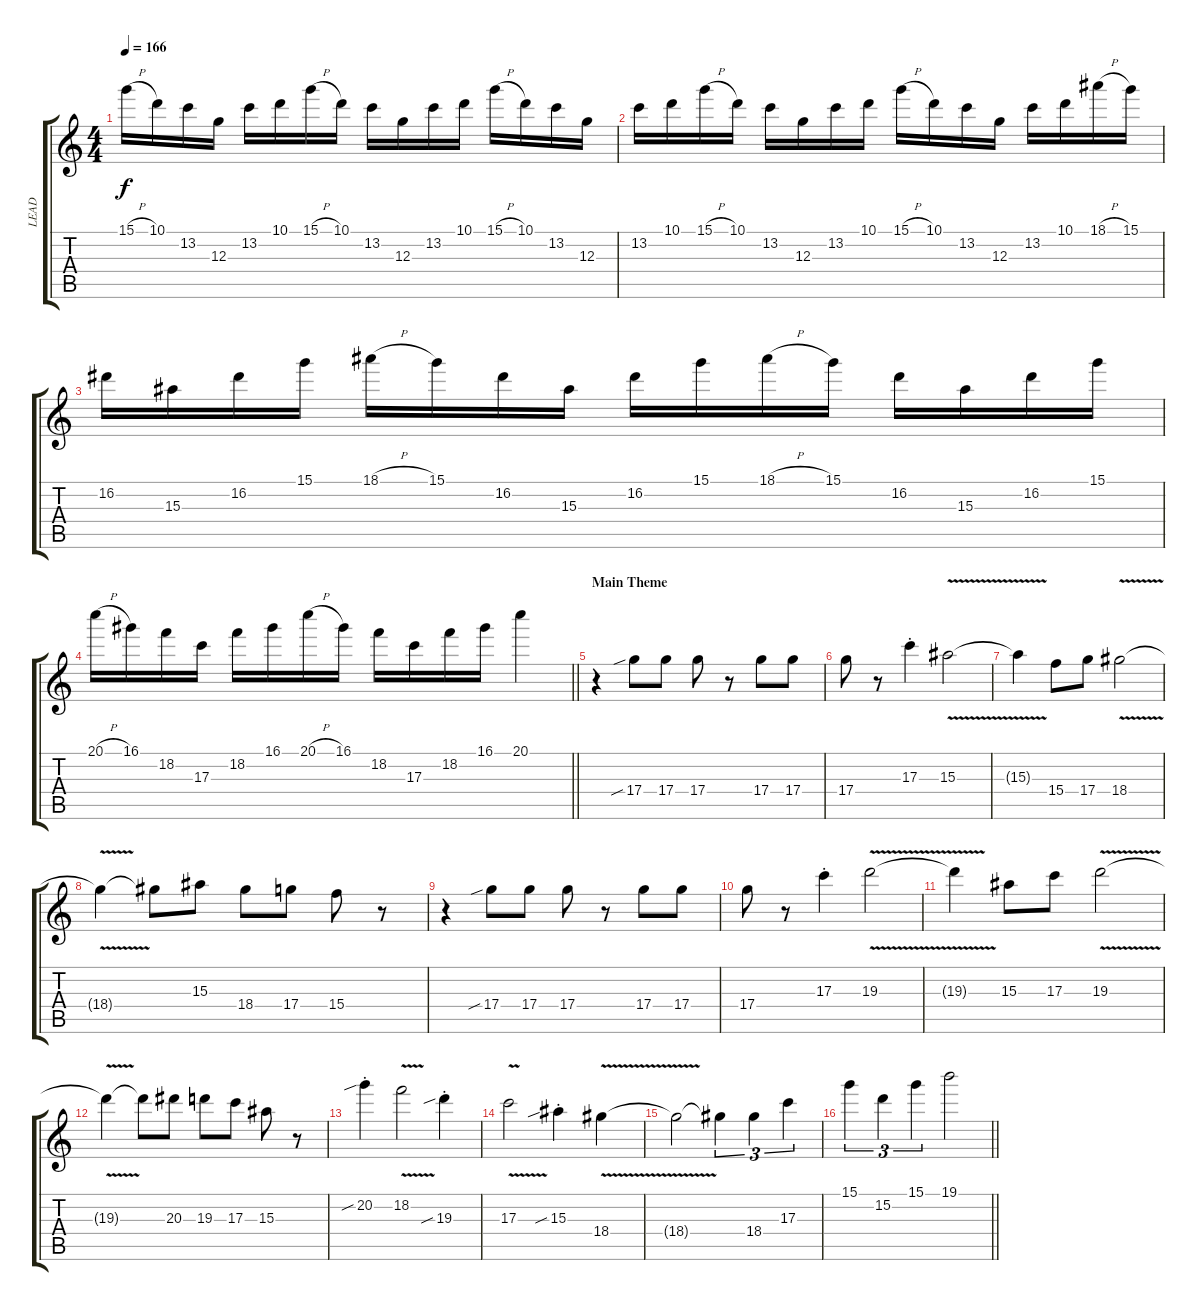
\track ("LEAD" "LEAD") {instrument distortionguitar}
\staff {score tabs}
\tuning (E4 B3 G3 D3 A2 E2) {hide}
\ts (4 4)
\tempo 166
\clef g2
\ks c
15.1{h}.16{dy f} 10.1.16 13.2.16 12.3.16 13.2.16 10.1.16 15.1{h}.16 10.1.16 13.2.16 12.3.16 13.2.16 10.1.16 15.1{h}.16 10.1.16 13.2.16 12.3.16 |
13.2.16 10.1.16 15.1{h}.16 10.1.16 13.2.16 12.3.16 13.2.16 10.1.16 15.1{h}.16 10.1.16 13.2.16 12.3.16 13.2.16 10.1.16 18.1{h}.16 15.1.16 |
16.2.16 15.3.16 16.2.16 15.1.16 18.1{h}.16 15.1.16 16.2.16 15.3.16 16.2.16 15.1.16 18.1{h}.16 15.1.16 16.2.16 15.3.16 16.2.16 15.1.16 |
\barLineRight lightlight
20.1{h}.16 16.1.16 18.2.16 17.3.16 18.2.16 16.1.16 20.1{h}.16 16.1.16 18.2.16 17.3.16 18.2.16 16.1.16 20.1.4 |
\section ("" "Main Theme")
r.4 17.4{sib}.8 17.4.8 17.4.8 r.8 17.4.8 17.4.8 |
17.4.8 r.8 17.3{st}.4 15.3{v}.2 |
15.3{t}.4 15.4.8 17.4.8 18.4{v}.2 |
18.4{t}.4 18.4{t}.8 15.3.8 18.4.8 17.4.8 15.4.8 r.8 |
r.4 17.4{sib}.8 17.4.8 17.4.8 r.8 17.4.8 17.4.8 |
17.4.8 r.8 17.3{st}.4 19.3{v}.2 |
19.3{t}.4 15.3.8 17.3.8 19.3{v}.2 |
19.3{t}.4 19.3{t}.8 20.3.8 19.3.8 17.3.8 15.3.8 r.8 |
20.2{sib st}.4 18.2{v}.2 19.3{sib st}.4 |
17.3{v}.2 15.3{sib st}.4 18.4{v}.4 |
18.4{t}.2 18.4{t}.4{tu (3 2)} 18.4.4{tu (3 2)} 17.3.4{tu (3 2)} |
\barLineRight lightlight
15.1.4{tu (3 2)} 15.2.4{tu (3 2)} 15.1.4{tu (3 2)} 19.1.2
